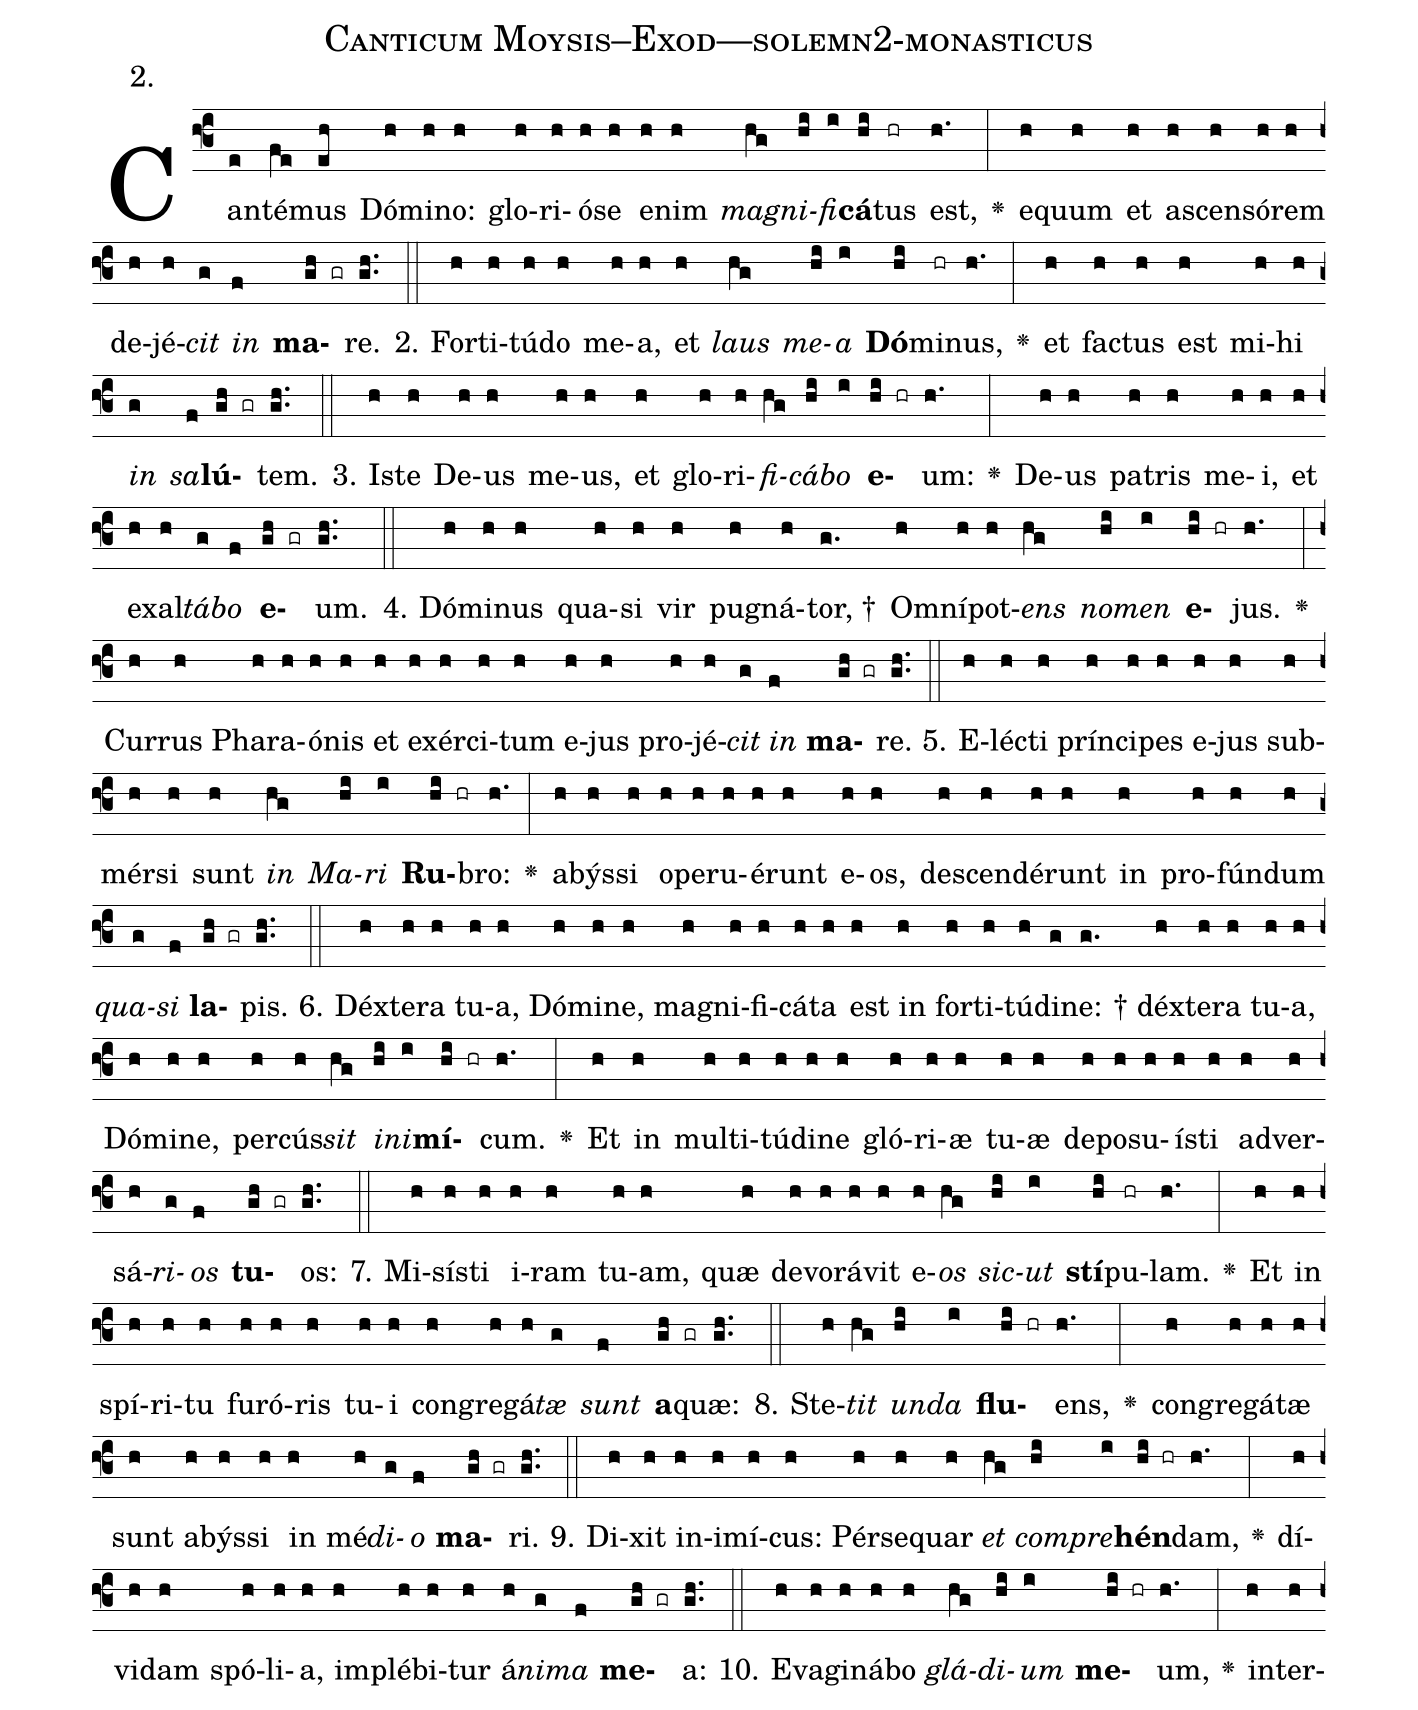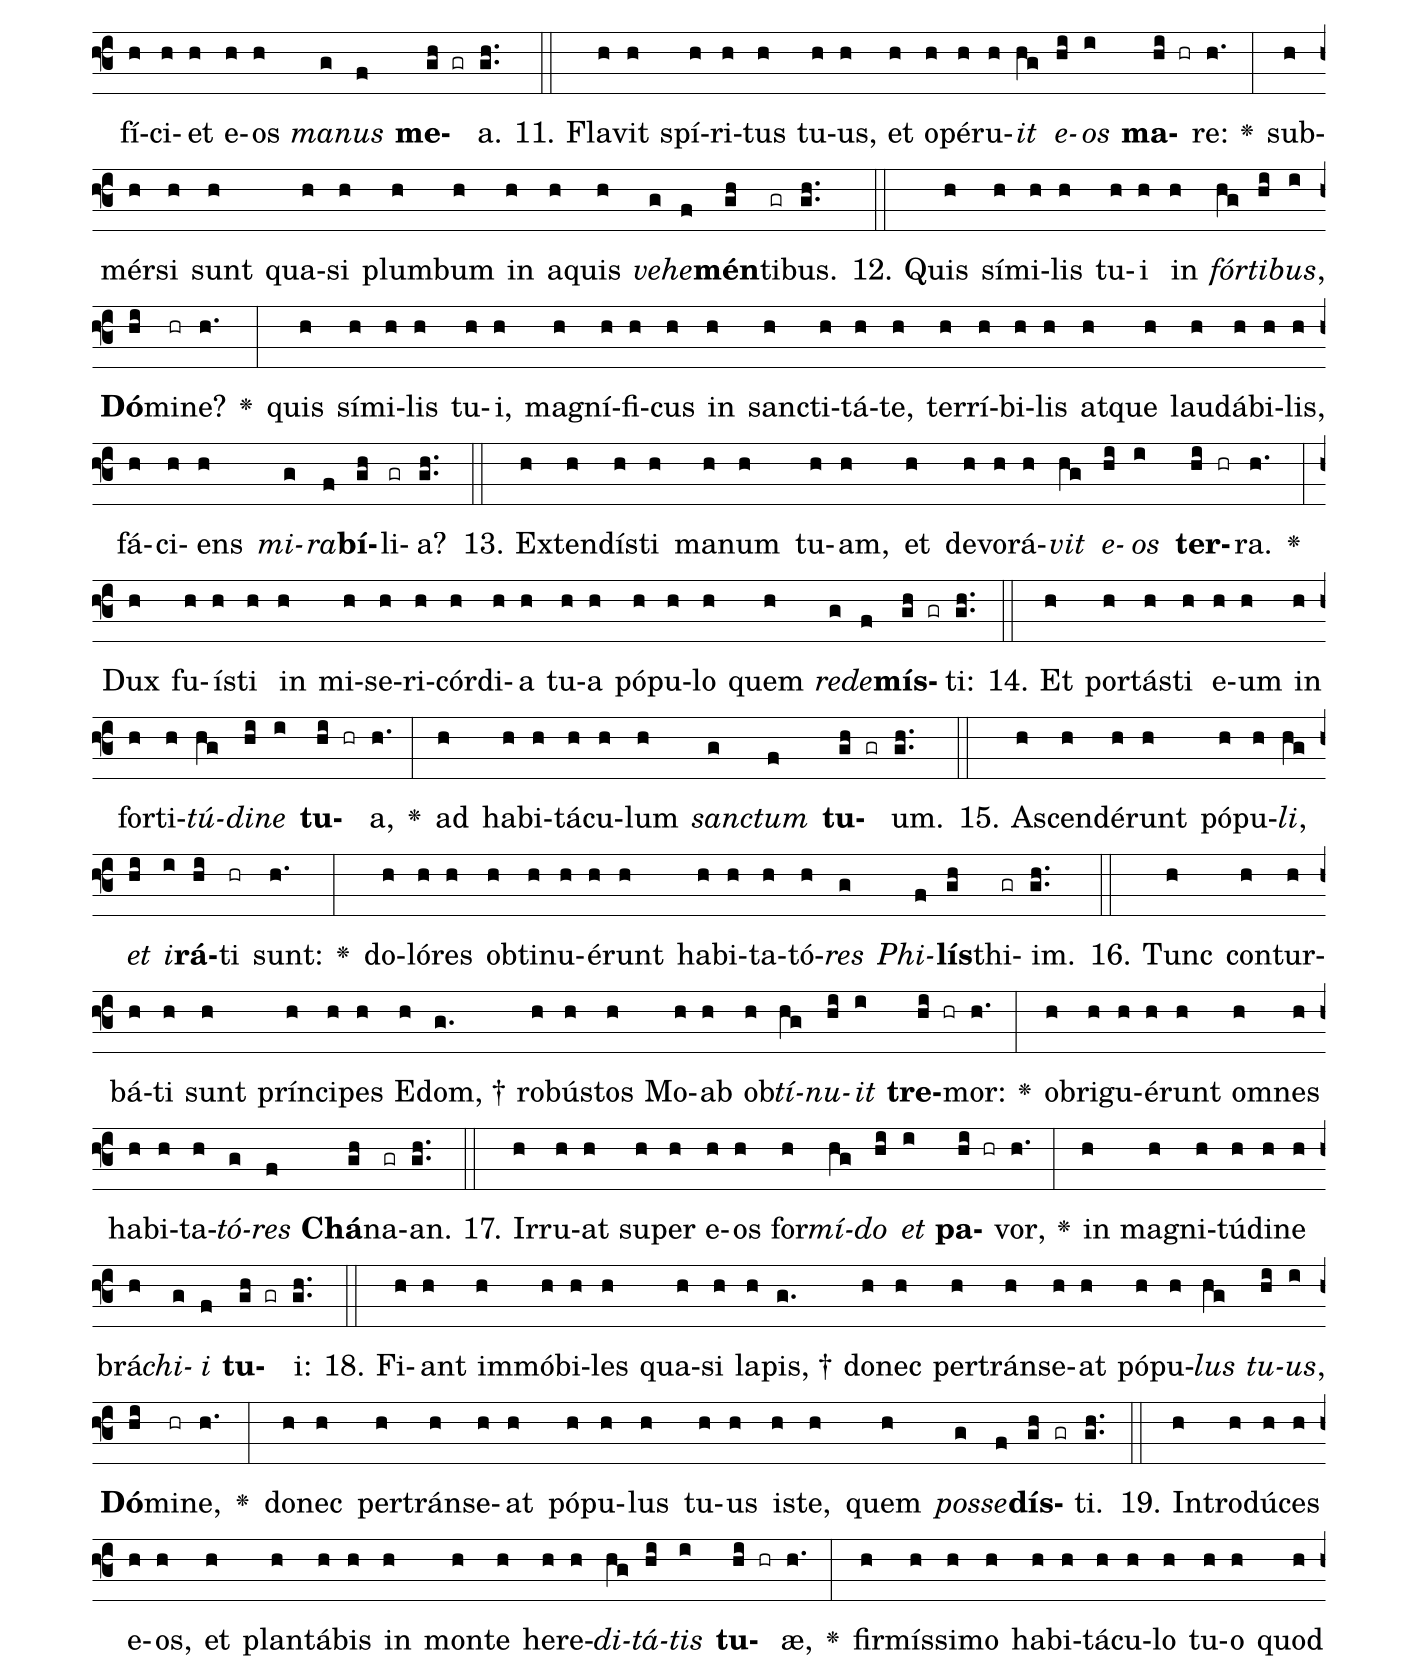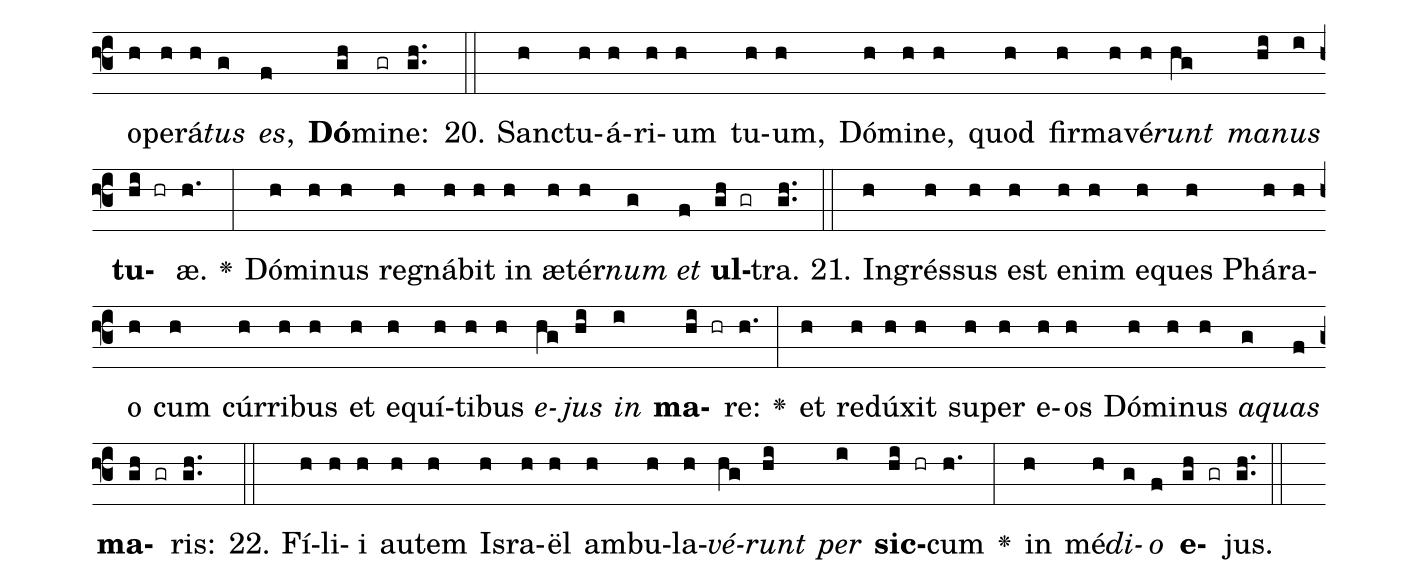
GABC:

name: Canticum Moysis--Exod---solemn2-monasticus;
annotation: 2.;
%%
(f3)Can(e)té(fe)mus(eh) Dó(h)mi(h)no:(h) glo(h)ri(h)ó(h)se(h) e(h)nim(h) <i>ma</i>(hg)<i>gni</i>(hi)<i>fi</i>(i)<b>cá</b>(hi)tus(hr) est,(h.) <v>\greheightstar</v>(:) e(h)quum(h) et(h) a(h)scen(h)só(h)rem(h) de(h)jé(h)<i>cit</i>(g) <i>in</i>(f) <b>ma</b>(gh gr)re.(gh..) (::)
2. For(h)ti(h)tú(h)do(h) me(h)a,(h) et(h) <i>laus</i>(hg) <i>me</i>(hi)<i>a</i>(i) <b>Dó</b>(hi)mi(hr)nus,(h.) <v>\greheightstar</v>(:) et(h) fac(h)tus(h) est(h) mi(h)hi(h) <i>in</i>(g) <i>sa</i>(f)<b>lú</b>(gh gr)tem.(gh..) (::)
3. Is(h)te(h) De(h)us(h) me(h)us,(h) et(h) glo(h)ri(h)<i>fi</i>(hg)<i>cá</i>(hi)<i>bo</i>(i) <b>e</b>(hi hr)um:(h.) <v>\greheightstar</v>(:) De(h)us(h) pa(h)tris(h) me(h)i,(h) et(h) ex(h)al(h)<i>tá</i>(g)<i>bo</i>(f) <b>e</b>(gh gr)um.(gh..) (::)
4. Dó(h)mi(h)nus(h) qua(h)si(h) vir(h) pu(h)gná(h)tor, †(g.) Om(h)ní(h)pot(h)<i>ens</i>(hg) <i>no</i>(hi)<i>men</i>(i) <b>e</b>(hi hr)jus.(h.) <v>\greheightstar</v>(:) Cur(h)rus(h) Pha(h)ra(h)ó(h)nis(h) et(h) ex(h)ér(h)ci(h)tum(h) e(h)jus(h) pro(h)jé(h)<i>cit</i>(g) <i>in</i>(f) <b>ma</b>(gh gr)re.(gh..) (::)
5. E(h)léc(h)ti(h) prín(h)ci(h)pes(h) e(h)jus(h) sub(h)mér(h)si(h) sunt(h) <i>in</i>(hg) <i>Ma</i>(hi)<i>ri</i>(i) <b>Ru</b>(hi hr)bro:(h.) <v>\greheightstar</v>(:) a(h)býs(h)si(h) o(h)pe(h)ru(h)é(h)runt(h) e(h)os,(h) de(h)scen(h)dé(h)runt(h) in(h) pro(h)fún(h)dum(h) <i>qua</i>(g)<i>si</i>(f) <b>la</b>(gh gr)pis.(gh..) (::)
6. Déx(h)te(h)ra(h) tu(h)a,(h) Dó(h)mi(h)ne,(h) ma(h)gni(h)fi(h)cá(h)ta(h) est(h) in(h) for(h)ti(h)tú(h)di(g)ne: †(g.) déx(h)te(h)ra(h) tu(h)a,(h) Dó(h)mi(h)ne,(h) per(h)cús(h)<i>sit</i>(hg) <i>in</i>(hi)<i>i</i>(i)<b>mí</b>(hi hr)cum.(h.) <v>\greheightstar</v>(:) Et(h) in(h) mul(h)ti(h)tú(h)di(h)ne(h) gló(h)ri(h)æ(h) tu(h)æ(h) de(h)po(h)su(h)ís(h)ti(h) ad(h)ver(h)sá(h)<i>ri</i>(g)<i>os</i>(f) <b>tu</b>(gh gr)os:(gh..) (::)
7. Mi(h)sís(h)ti(h) i(h)ram(h) tu(h)am,(h) quæ(h) de(h)vo(h)rá(h)vit(h) e(h)<i>os</i>(hg) <i>sic</i>(hi)<i>ut</i>(i) <b>stí</b>(hi)pu(hr)lam.(h.) <v>\greheightstar</v>(:) Et(h) in(h) spí(h)ri(h)tu(h) fu(h)ró(h)ris(h) tu(h)i(h) con(h)gre(h)gá(h)<i>tæ</i>(g) <i>sunt</i>(f) <b>a</b>(gh gr)quæ:(gh..) (::)
8. Ste(h)<i>tit</i>(hg) <i>un</i>(hi)<i>da</i>(i) <b>flu</b>(hi hr)ens,(h.) <v>\greheightstar</v>(:) con(h)gre(h)gá(h)tæ(h) sunt(h) a(h)býs(h)si(h) in(h) mé(h)<i>di</i>(g)<i>o</i>(f) <b>ma</b>(gh gr)ri.(gh..) (::)
9. Di(h)xit(h) in(h)i(h)mí(h)cus:(h) Pér(h)se(h)quar(h) <i>et</i>(hg) <i>com</i>(hi)<i>pre</i>(i)<b>hén</b>(hi hr)dam,(h.) <v>\greheightstar</v>(:) dí(h)vi(h)dam(h) spó(h)li(h)a,(h) im(h)plé(h)bi(h)tur(h) á(h)<i>ni</i>(g)<i>ma</i>(f) <b>me</b>(gh gr)a:(gh..) (::)
10. E(h)va(h)gi(h)ná(h)bo(h) <i>glá</i>(hg)<i>di</i>(hi)<i>um</i>(i) <b>me</b>(hi hr)um,(h.) <v>\greheightstar</v>(:) in(h)ter(h)fí(h)ci(h)et(h) e(h)os(h) <i>ma</i>(g)<i>nus</i>(f) <b>me</b>(gh gr)a.(gh..) (::)
11. Fla(h)vit(h) spí(h)ri(h)tus(h) tu(h)us,(h) et(h) o(h)pé(h)ru(h)<i>it</i>(hg) <i>e</i>(hi)<i>os</i>(i) <b>ma</b>(hi hr)re:(h.) <v>\greheightstar</v>(:) sub(h)mér(h)si(h) sunt(h) qua(h)si(h) plum(h)bum(h) in(h) a(h)quis(h) <i>ve</i>(g)<i>he</i>(f)<b>mén</b>(gh)ti(gr)bus.(gh..) (::)
12. Quis(h) sí(h)mi(h)lis(h) tu(h)i(h) in(h) <i>fór</i>(hg)<i>ti</i>(hi)<i>bus</i>,(i) <b>Dó</b>(hi)mi(hr)ne?(h.) <v>\greheightstar</v>(:) quis(h) sí(h)mi(h)lis(h) tu(h)i,(h) ma(h)gní(h)fi(h)cus(h) in(h) sanc(h)ti(h)tá(h)te,(h) ter(h)rí(h)bi(h)lis(h) at(h)que(h) lau(h)dá(h)bi(h)lis,(h) fá(h)ci(h)ens(h) <i>mi</i>(g)<i>ra</i>(f)<b>bí</b>(gh)li(gr)a?(gh..) (::)
13. Ex(h)ten(h)dís(h)ti(h) ma(h)num(h) tu(h)am,(h) et(h) de(h)vo(h)rá(h)<i>vit</i>(hg) <i>e</i>(hi)<i>os</i>(i) <b>ter</b>(hi hr)ra.(h.) <v>\greheightstar</v>(:) Dux(h) fu(h)ís(h)ti(h) in(h) mi(h)se(h)ri(h)cór(h)di(h)a(h) tu(h)a(h) pó(h)pu(h)lo(h) quem(h) <i>red</i>(g)<i>e</i>(f)<b>mís</b>(gh gr)ti:(gh..) (::)
14. Et(h) por(h)tás(h)ti(h) e(h)um(h) in(h) for(h)ti(h)<i>tú</i>(hg)<i>di</i>(hi)<i>ne</i>(i) <b>tu</b>(hi hr)a,(h.) <v>\greheightstar</v>(:) ad(h) ha(h)bi(h)tá(h)cu(h)lum(h) <i>sanc</i>(g)<i>tum</i>(f) <b>tu</b>(gh gr)um.(gh..) (::)
15. A(h)scen(h)dé(h)runt(h) pó(h)pu(h)<i>li</i>,(hg) <i>et</i>(hi) <i>i</i>(i)<b>rá</b>(hi)ti(hr) sunt:(h.) <v>\greheightstar</v>(:) do(h)ló(h)res(h) ob(h)ti(h)nu(h)é(h)runt(h) ha(h)bi(h)ta(h)tó(h)<i>res</i>(g) <i>Phi</i>(f)<b>lís</b>(gh)thi(gr)im.(gh..) (::)
16. Tunc(h) con(h)tur(h)bá(h)ti(h) sunt(h) prín(h)ci(h)pes(h) E(h)dom, †(g.) ro(h)bús(h)tos(h) Mo(h)ab(h) ob(h)<i>tí</i>(hg)<i>nu</i>(hi)<i>it</i>(i) <b>tre</b>(hi hr)mor:(h.) <v>\greheightstar</v>(:) ob(h)ri(h)gu(h)é(h)runt(h) om(h)nes(h) ha(h)bi(h)ta(h)<i>tó</i>(g)<i>res</i>(f) <b>Chá</b>(gh)na(gr)an.(gh..) (::)
17. Ir(h)ru(h)at(h) su(h)per(h) e(h)os(h) for(h)<i>mí</i>(hg)<i>do</i>(hi) <i>et</i>(i) <b>pa</b>(hi hr)vor,(h.) <v>\greheightstar</v>(:) in(h) ma(h)gni(h)tú(h)di(h)ne(h) brá(h)<i>chi</i>(g)<i>i</i>(f) <b>tu</b>(gh gr)i:(gh..) (::)
18. Fi(h)ant(h) im(h)mó(h)bi(h)les(h) qua(h)si(h) la(h)pis, †(g.) do(h)nec(h) per(h)tráns(h)e(h)at(h) pó(h)pu(h)<i>lus</i>(hg) <i>tu</i>(hi)<i>us</i>,(i) <b>Dó</b>(hi)mi(hr)ne,(h.) <v>\greheightstar</v>(:) do(h)nec(h) per(h)tráns(h)e(h)at(h) pó(h)pu(h)lus(h) tu(h)us(h) is(h)te,(h) quem(h) <i>pos</i>(g)<i>se</i>(f)<b>dís</b>(gh gr)ti.(gh..) (::)
19. In(h)tro(h)dú(h)ces(h) e(h)os,(h) et(h) plan(h)tá(h)bis(h) in(h) mon(h)te(h) he(h)re(h)<i>di</i>(hg)<i>tá</i>(hi)<i>tis</i>(i) <b>tu</b>(hi hr)æ,(h.) <v>\greheightstar</v>(:) fir(h)mís(h)si(h)mo(h) ha(h)bi(h)tá(h)cu(h)lo(h) tu(h)o(h) quod(h) o(h)pe(h)rá(h)<i>tus</i>(g) <i>es</i>,(f) <b>Dó</b>(gh)mi(gr)ne:(gh..) (::)
20. Sanc(h)tu(h)á(h)ri(h)um(h) tu(h)um,(h) Dó(h)mi(h)ne,(h) quod(h) fir(h)ma(h)vé(h)<i>runt</i>(hg) <i>ma</i>(hi)<i>nus</i>(i) <b>tu</b>(hi hr)æ.(h.) <v>\greheightstar</v>(:) Dó(h)mi(h)nus(h) re(h)gná(h)bit(h) in(h) æ(h)tér(h)<i>num</i>(g) <i>et</i>(f) <b>ul</b>(gh gr)tra.(gh..) (::)
21. In(h)grés(h)sus(h) est(h) e(h)nim(h) e(h)ques(h) Phá(h)ra(h)o(h) cum(h) cúr(h)ri(h)bus(h) et(h) e(h)quí(h)ti(h)bus(h) <i>e</i>(hg)<i>jus</i>(hi) <i>in</i>(i) <b>ma</b>(hi hr)re:(h.) <v>\greheightstar</v>(:) et(h) re(h)dú(h)xit(h) su(h)per(h) e(h)os(h) Dó(h)mi(h)nus(h) <i>a</i>(g)<i>quas</i>(f) <b>ma</b>(gh gr)ris:(gh..) (::)
22. Fí(h)li(h)i(h) au(h)tem(h) Is(h)ra(h)ël(h) am(h)bu(h)la(h)<i>vé</i>(hg)<i>runt</i>(hi) <i>per</i>(i) <b>sic</b>(hi hr)cum(h.) <v>\greheightstar</v>(:) in(h) mé(h)<i>di</i>(g)<i>o</i>(f) <b>e</b>(gh gr)jus.(gh..) (::)
